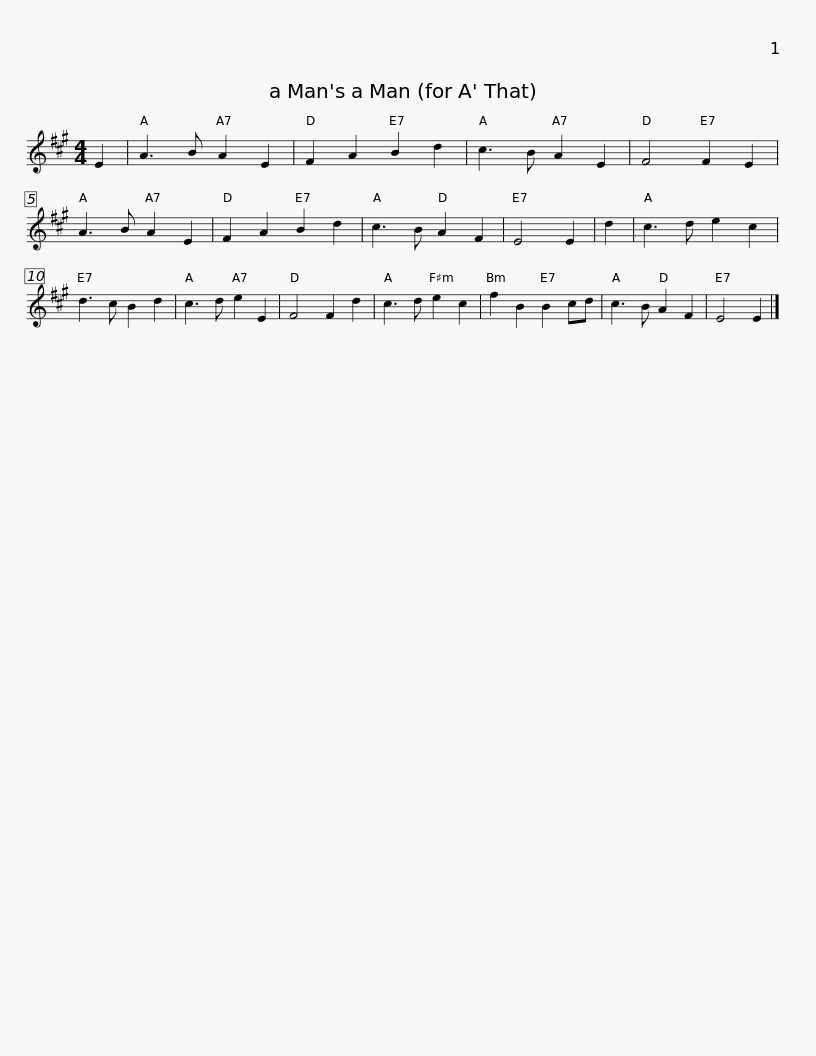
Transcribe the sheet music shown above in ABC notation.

X:1
L:1/8
M:4/4
I:linebreak $
K:A
V:1 treble
V:1
 E2 | A3 B A2 E2 | F2 A2 B2 d2 | c3 B A2 E2 | F4 F2 E2 | %5
 A3 B A2 E2 | F2 A2 B2 d2 | c3 B A2 F2 | E4 E2 | d2 |$ %10
 c3 d e2 c2 | d3 c B2 d2 | c3 d e2 E2 | F4 F2 d2 | c3 d e2 c2 | %15
 f2 B2 B2 cd | c3 B A2 F2 | E4 E2 |] %18
